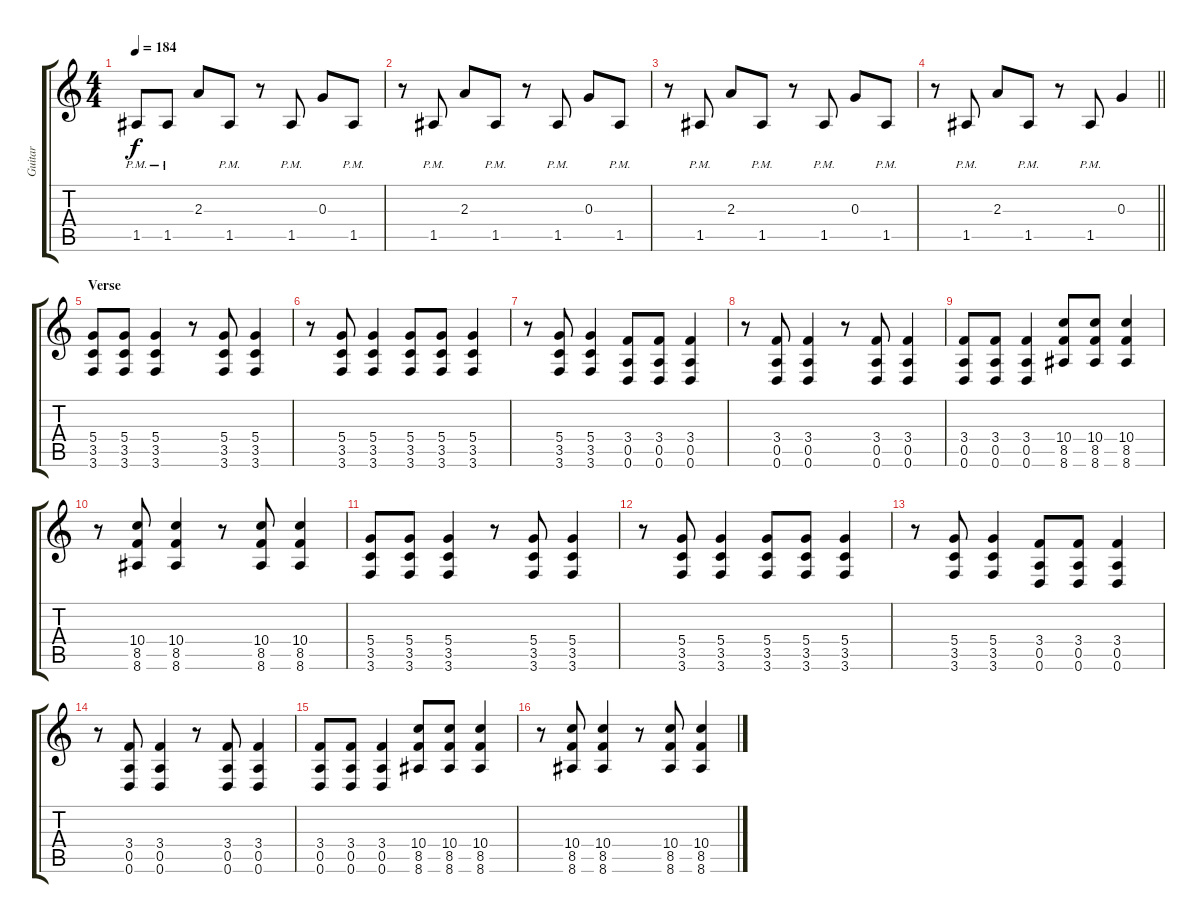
\track ("Guitar" "Guitar") {instrument distortionguitar}
\staff {score tabs}
\tuning (E4 B3 G3 D3 A2 D2) {hide}
\ts (4 4)
\tempo 184
\clef g2
\ks c
1.5{pm}.8{dy f} 1.5{pm}.8 2.3.8 1.5{pm}.8 r.8 1.5{pm}.8 0.3.8 1.5{pm}.8 |
r.8 1.5{pm}.8 2.3.8 1.5{pm}.8 r.8 1.5{pm}.8 0.3.8 1.5{pm}.8 |
r.8 1.5{pm}.8 2.3.8 1.5{pm}.8 r.8 1.5{pm}.8 0.3.8 1.5{pm}.8 |
\barLineRight lightlight
r.8 1.5{pm}.8 2.3.8 1.5{pm}.8 r.8 1.5{pm}.8 0.3.4 |
\section ("" "Verse")
(5.4 3.5 3.6).8 (5.4 3.5 3.6).8 (5.4 3.5 3.6).4 r.8 (5.4 3.5 3.6).8 (5.4 3.5 3.6).4 |
r.8 (5.4 3.5 3.6).8 (5.4 3.5 3.6).4 (5.4 3.5 3.6).8 (5.4 3.5 3.6).8 (5.4 3.5 3.6).4 |
r.8 (5.4 3.5 3.6).8 (5.4 3.5 3.6).4 (3.4 0.5 0.6).8 (3.4 0.5 0.6).8 (3.4 0.5 0.6).4 |
r.8 (3.4 0.5 0.6).8 (3.4 0.5 0.6).4 r.8 (3.4 0.5 0.6).8 (3.4 0.5 0.6).4 |
(3.4 0.5 0.6).8 (3.4 0.5 0.6).8 (3.4 0.5 0.6).4 (10.4 8.5 8.6).8 (10.4 8.5 8.6).8 (10.4 8.5 8.6).4 |
r.8 (10.4 8.5 8.6).8 (10.4 8.5 8.6).4 r.8 (10.4 8.5 8.6).8 (10.4 8.5 8.6).4 |
(5.4 3.5 3.6).8 (5.4 3.5 3.6).8 (5.4 3.5 3.6).4 r.8 (5.4 3.5 3.6).8 (5.4 3.5 3.6).4 |
r.8 (5.4 3.5 3.6).8 (5.4 3.5 3.6).4 (5.4 3.5 3.6).8 (5.4 3.5 3.6).8 (5.4 3.5 3.6).4 |
r.8 (5.4 3.5 3.6).8 (5.4 3.5 3.6).4 (3.4 0.5 0.6).8 (3.4 0.5 0.6).8 (3.4 0.5 0.6).4 |
r.8 (3.4 0.5 0.6).8 (3.4 0.5 0.6).4 r.8 (3.4 0.5 0.6).8 (3.4 0.5 0.6).4 |
(3.4 0.5 0.6).8 (3.4 0.5 0.6).8 (3.4 0.5 0.6).4 (10.4 8.5 8.6).8 (10.4 8.5 8.6).8 (10.4 8.5 8.6).4 |
r.8 (10.4 8.5 8.6).8 (10.4 8.5 8.6).4 r.8 (10.4 8.5 8.6).8 (10.4 8.5 8.6).4
